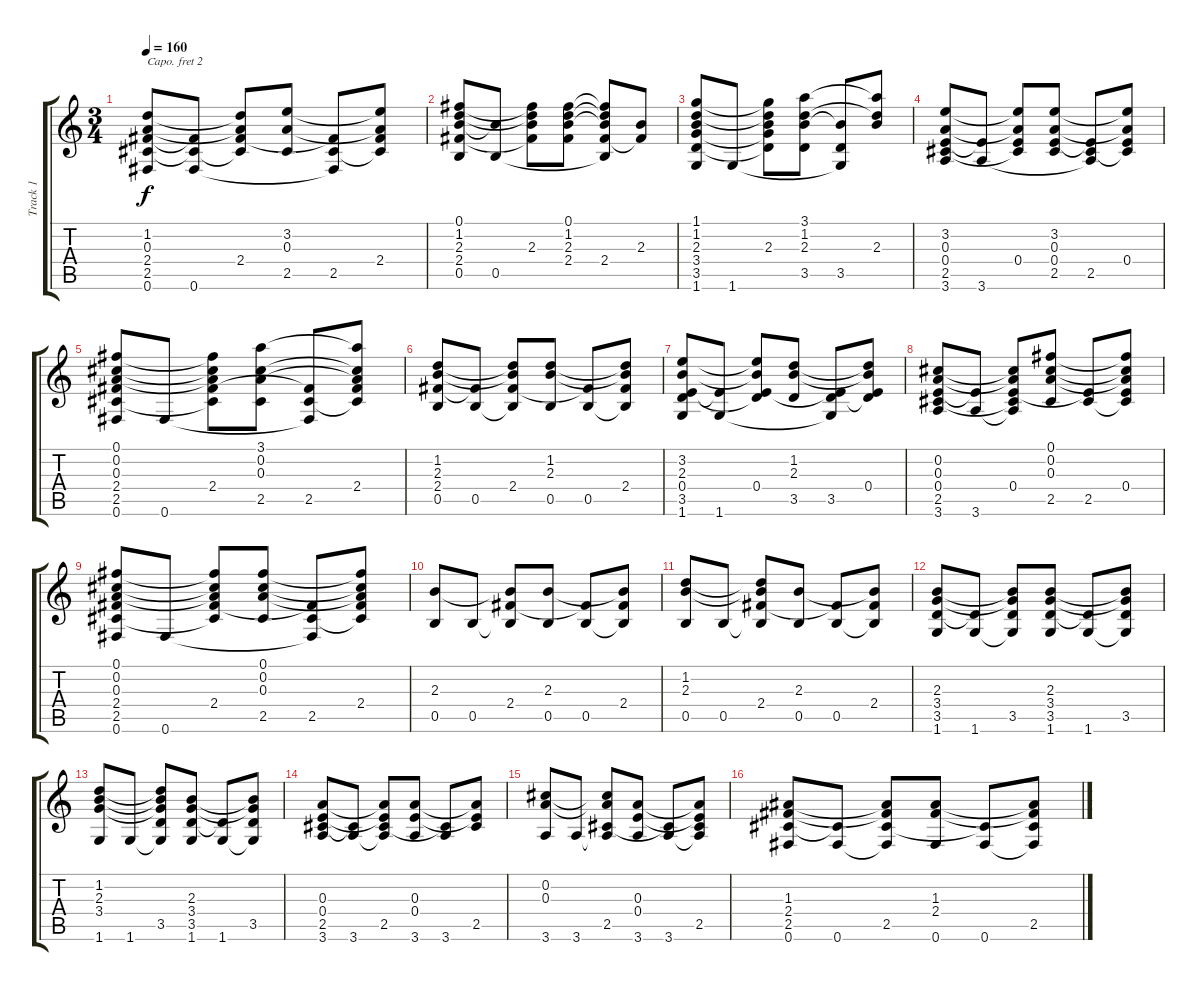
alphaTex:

\track ("Track 1" "Track 1") {instrument acousticguitarsteel}
\staff {score tabs}
\capo 2
\tuning (E4 B3 G3 D3 A2 E2) {hide}
\ts (3 4)
\tempo 160
\clef g2
\ks c
(1.2 0.3 2.4 2.5 0.6).8{dy f} (2.4{t} 2.5{t} 0.6).8 (1.2{t} 0.3{t} 2.4 2.5{t}).8 (3.2 0.3 2.5).8 (2.4{t} 2.5 0.6{t}).8 (3.2{t} 0.3{t} 2.4 2.5{t}).8 |
(0.1 1.2 2.3 2.4 0.5).8 (2.3{t} 0.5).8 (0.1{t} 1.2{t} 2.3 2.4{t}).8 (0.1 1.2 2.3 2.4).8 (0.1{t} 1.2{t} 2.3{t} 2.4 0.5{t}).8 (2.3 2.4{t}).8 |
(1.1 1.2 2.3 3.4 3.5 1.6).8 1.6.8 (1.1{t} 1.2{t} 2.3 3.4{t} 3.5{t}).8 (3.1 1.2 2.3 3.5).8 (2.3{t} 3.5 1.6{t}).8 (3.1{t} 1.2{t} 2.3).8 |
(3.2 0.3 0.4 2.5 3.6).8 (0.4{t} 3.6).8 (3.2{t} 0.3{t} 0.4 2.5{t}).8 (3.2 0.3 0.4 2.5).8 (0.4{t} 2.5 3.6{t}).8 (3.2{t} 0.3{t} 0.4 2.5{t}).8 |
(0.1 0.2 0.3 2.4 2.5 0.6).8 0.6.8 (0.1{t} 0.2{t} 0.3{t} 2.4 2.5{t}).8 (3.1 0.2 0.3 2.5).8 (2.4{t} 2.5 0.6{t}).8 (3.1{t} 0.2{t} 0.3{t} 2.4 2.5{t}).8 |
(1.2 2.3 2.4 0.5).8 (2.4{t} 0.5).8 (1.2{t} 2.3{t} 2.4 0.5{t}).8 (1.2 2.3 0.5).8 (2.4{t} 0.5).8 (1.2{t} 2.3{t} 2.4 0.5{t}).8 |
(3.2 2.3 0.4 3.5 1.6).8 (0.4{t} 1.6).8 (3.2{t} 2.3{t} 0.4 3.5{t}).8 (1.2 2.3 3.5).8 (0.4{t} 3.5 1.6{t}).8 (1.2{t} 2.3{t} 0.4 3.5{t}).8 |
(0.2 0.3 0.4 2.5 3.6).8 (0.4{t} 3.6).8 (0.2{t} 0.3{t} 0.4 2.5{t} 3.6{t}).8 (0.1 0.2 0.3 2.5).8 (0.4{t} 2.5).8 (0.1{t} 0.2{t} 0.3{t} 0.4 2.5{t}).8 |
(0.1 0.2 0.3 2.4 2.5 0.6).8 0.6.8 (0.1{t} 0.2{t} 0.3{t} 2.4 2.5{t}).8 (0.1 0.2 0.3 2.5).8 (2.4{t} 2.5 0.6{t}).8 (0.1{t} 0.2{t} 0.3{t} 2.4 2.5{t}).8 |
(2.3 0.5).8 0.5.8 (2.3{t} 2.4 0.5{t}).8 (2.3 0.5).8 (2.4{t} 0.5).8 (2.3{t} 2.4 0.5{t}).8 |
(1.2 2.3 0.5).8 0.5.8 (1.2{t} 2.3{t} 2.4 0.5{t}).8 (2.3 0.5).8 (2.4{t} 0.5).8 (2.3{t} 2.4 0.5{t}).8 |
(2.3 3.4 3.5 1.6).8 (3.5{t} 1.6).8 (2.3{t} 3.4{t} 3.5 1.6{t}).8 (2.3 3.4 3.5 1.6).8 (3.5{t} 1.6).8 (2.3{t} 3.4{t} 3.5 1.6{t}).8 |
(1.2 2.3 3.4 1.6).8 1.6.8 (1.2{t} 2.3{t} 3.4{t} 3.5 1.6{t}).8 (2.3 3.4 3.5 1.6).8 (3.5{t} 1.6).8 (2.3{t} 3.4{t} 3.5 1.6{t}).8 |
(0.3 0.4 2.5 3.6).8 (2.5{t} 3.6).8 (0.3{t} 0.4{t} 2.5 3.6{t}).8 (0.3 0.4 3.6).8 (2.5{t} 3.6).8 (0.3{t} 0.4{t} 2.5).8 |
(0.2 0.3 3.6).8 3.6.8 (0.2{t} 0.3{t} 2.5 3.6{t}).8 (0.3 0.4 3.6).8 (2.5{t} 3.6).8 (0.3{t} 0.4{t} 2.5 3.6{t}).8 |
(1.3 2.4 2.5 0.6).8 (2.5{t} 0.6).8 (1.3{t} 2.4{t} 2.5 0.6{t}).8 (1.3 2.4 0.6).8 (2.5{t} 0.6).8 (1.3{t} 2.4{t} 2.5 0.6{t}).8
